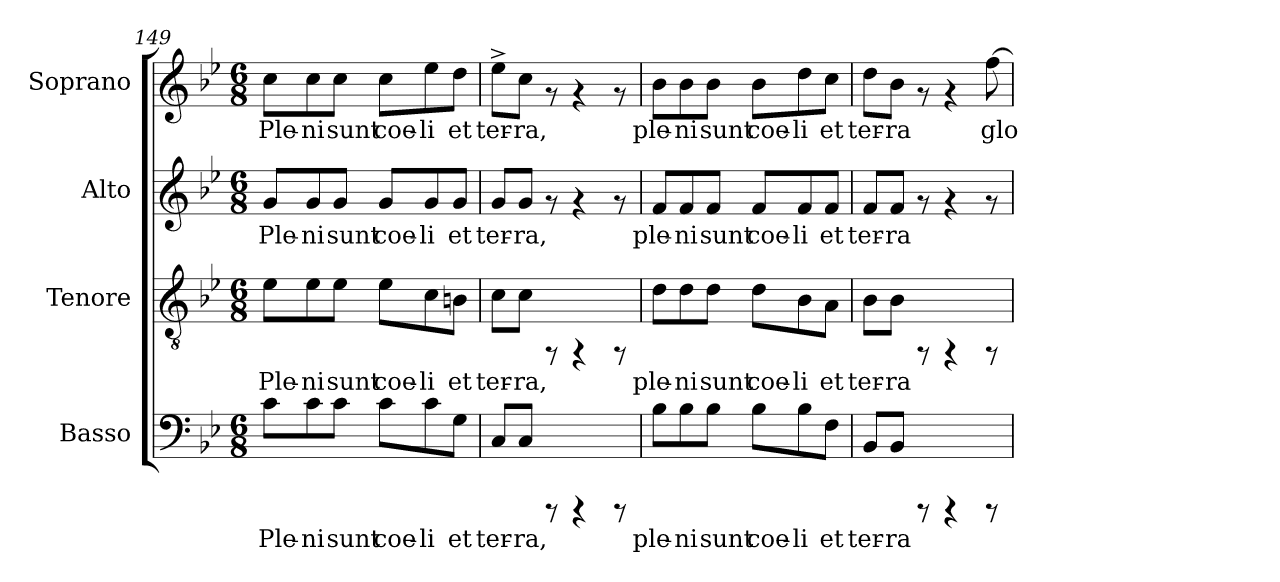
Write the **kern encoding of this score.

**kern	**text	**kern	**text	**kern	**text	**kern	**text
*part4	*part4	*part3	*part3	*part2	*part2	*part1	*part1
*staff4	*staff4	*staff3	*staff3	*staff2	*staff2	*staff1	*staff1
*I"Basso	*	*I"Tenore	*	*I"Alto	*	*I"Soprano	*
*I'B	*	*I'T	*	*I'A	*	*I'S	*
*clefF4	*	*clefGv2	*	*clefG2	*	*clefG2	*
*k[b-e-]	*	*k[b-e-]	*	*k[b-e-]	*	*k[b-e-]	*
*B-:	*	*B-:	*	*B-:	*	*B-:	*
*M6/8	*	*M6/8	*	*M6/8	*	*M6/8	*
=149	=149	=149	=149	=149	=149	=149	=149
!	!LO:LY:b:cj	!	!LO:LY:b:cj	!	!LO:LY:b:cj	!	!LO:LY:b:cj
8c\L	Ple-	8e-\L	Ple-	8g/L	Ple-	8cc\L	Ple-
!	!LO:LY:b:cj	!	!LO:LY:b:cj	!	!LO:LY:b:cj	!	!LO:LY:b:cj
8c\	-ni	8e-\	-ni	8g/	-ni	8cc\	-ni
!	!LO:LY:b:cj	!	!LO:LY:b:cj	!	!LO:LY:b:cj	!	!LO:LY:b:cj
8c\J	sunt	8e-\J	sunt	8g/J	sunt	8cc\J	sunt
!	!LO:LY:b:cj	!	!LO:LY:b:cj	!	!LO:LY:b:cj	!	!LO:LY:b:cj
8c\L	coe-	8e-\L	coe-	8g/L	coe-	8cc\L	coe-
!	!LO:LY:b:cj	!	!LO:LY:b:cj	!	!LO:LY:b:cj	!	!LO:LY:b:cj
8c\	-li	8c\	-li	8g/	-li	8ee-\	-li
!	!LO:LY:b:cj	!	!LO:LY:b:cj	!	!LO:LY:b:cj	!	!LO:LY:b:cj
8G\J	et	8Bn\J	et	8g/J	et	8dd\J	et
!!LO:LB:g=z
=150	=150	=150	=150	=150	=150	=150	=150
!	!LO:LY:b:cj	!	!LO:LY:b:cj	!	!LO:LY:b:cj	!	!LO:LY:b:cj
8C/L	ter-	8c\L	ter-	8g/L	ter-	8ee-^<\L	ter-
!	!LO:LY:b:cj	!	!LO:LY:b:cj	!	!LO:LY:b:cj	!	!LO:LY:b:cj
8C/J	-ra,	8c\J	-ra,	8g/J	-ra,	8cc\J	-ra,
8rCCC	.	8rFF	.	8rf	.	8rf	.
4rCCC	.	4rFF	.	4rf	.	4rf	.
8rCCC	.	8rFF	.	8rf	.	8rf	.
=151	=151	=151	=151	=151	=151	=151	=151
!	!LO:LY:b:cj	!	!LO:LY:b:cj	!	!LO:LY:b:cj	!	!LO:LY:b:cj
8B-\L	ple-	8d\L	ple-	8f/L	ple-	8b-\L	ple-
!	!LO:LY:b:cj	!	!LO:LY:b:cj	!	!LO:LY:b:cj	!	!LO:LY:b:cj
8B-\	-ni	8d\	-ni	8f/	-ni	8b-\	-ni
!	!LO:LY:b:cj	!	!LO:LY:b:cj	!	!LO:LY:b:cj	!	!LO:LY:b:cj
8B-\J	sunt	8d\J	sunt	8f/J	sunt	8b-\J	sunt
!	!LO:LY:b:cj	!	!LO:LY:b:cj	!	!LO:LY:b:cj	!	!LO:LY:b:cj
8B-\L	coe-	8d\L	coe-	8f/L	coe-	8b-\L	coe-
!	!LO:LY:b:cj	!	!LO:LY:b:cj	!	!LO:LY:b:cj	!	!LO:LY:b:cj
8B-\	-li	8B-\	-li	8f/	-li	8dd\	-li
!	!LO:LY:b:cj	!	!LO:LY:b:cj	!	!LO:LY:b:cj	!	!LO:LY:b:cj
8F\J	et	8A\J	et	8f/J	et	8cc\J	et
!!LO:PB:g=z
=152	=152	=152	=152	=152	=152	=152	=152
!	!LO:LY:b:cj	!	!LO:LY:b:cj	!	!LO:LY:b:cj	!	!LO:LY:b:cj
8BB-/L	ter-	8B-\L	ter-	8f/L	ter-	8dd\L	ter-
!	!LO:LY:b:cj	!	!LO:LY:b:cj	!	!LO:LY:b:cj	!	!LO:LY:b:cj
8BB-/J	-ra	8B-\J	-ra	8f/J	-ra	8b-\J	-ra
8rCCC	.	8rFF	.	8rf	.	8rf	.
4rCCC	.	4rFF	.	4rf	.	4rf	.
!	!	!	!	!	!	!	!LO:LY:b:cj
8rCCC	.	8rFF	.	8rf	.	[>8ff\	glo-
=	=	=	=	=	=	=	=
*-	*-	*-	*-	*-	*-	*-	*-
